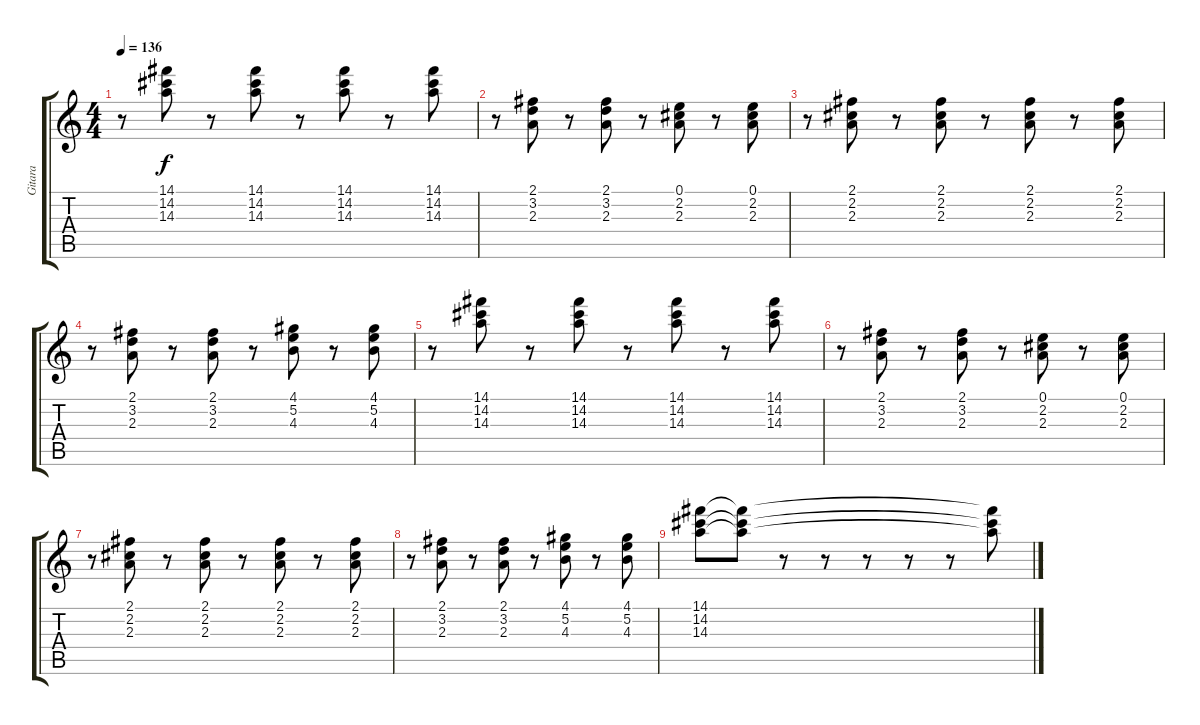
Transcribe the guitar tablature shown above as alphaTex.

\track ("Gitara" "Gitara") {instrument distortionguitar}
\staff {score tabs}
\tuning (E4 B3 G3 D3 A2 E2) {hide}
\ts (4 4)
\tempo 136
\clef g2
\ks c
r.8{dy f} (14.1 14.2 14.3).8 r.8 (14.1 14.2 14.3).8 r.8 (14.1 14.2 14.3).8 r.8 (14.1 14.2 14.3).8 |
r.8 (2.1 3.2 2.3).8 r.8 (2.1 3.2 2.3).8 r.8 (0.1 2.2 2.3).8 r.8 (0.1 2.2 2.3).8 |
r.8 (2.1 2.2 2.3).8 r.8 (2.1 2.2 2.3).8 r.8 (2.1 2.2 2.3).8 r.8 (2.1 2.2 2.3).8 |
r.8 (2.1 3.2 2.3).8 r.8 (2.1 3.2 2.3).8 r.8 (4.1 5.2 4.3).8 r.8 (4.1 5.2 4.3).8 |
r.8 (14.1 14.2 14.3).8 r.8 (14.1 14.2 14.3).8 r.8 (14.1 14.2 14.3).8 r.8 (14.1 14.2 14.3).8 |
r.8 (2.1 3.2 2.3).8 r.8 (2.1 3.2 2.3).8 r.8 (0.1 2.2 2.3).8 r.8 (0.1 2.2 2.3).8 |
r.8 (2.1 2.2 2.3).8 r.8 (2.1 2.2 2.3).8 r.8 (2.1 2.2 2.3).8 r.8 (2.1 2.2 2.3).8 |
r.8 (2.1 3.2 2.3).8 r.8 (2.1 3.2 2.3).8 r.8 (4.1 5.2 4.3).8 r.8 (4.1 5.2 4.3).8 |
(14.1 14.2 14.3).8 (14.1{t} 14.2{t} 14.3{t}).8 r.8 r.8 r.8 r.8 r.8 (14.1{t} 14.2{t} 14.3{t}).8
